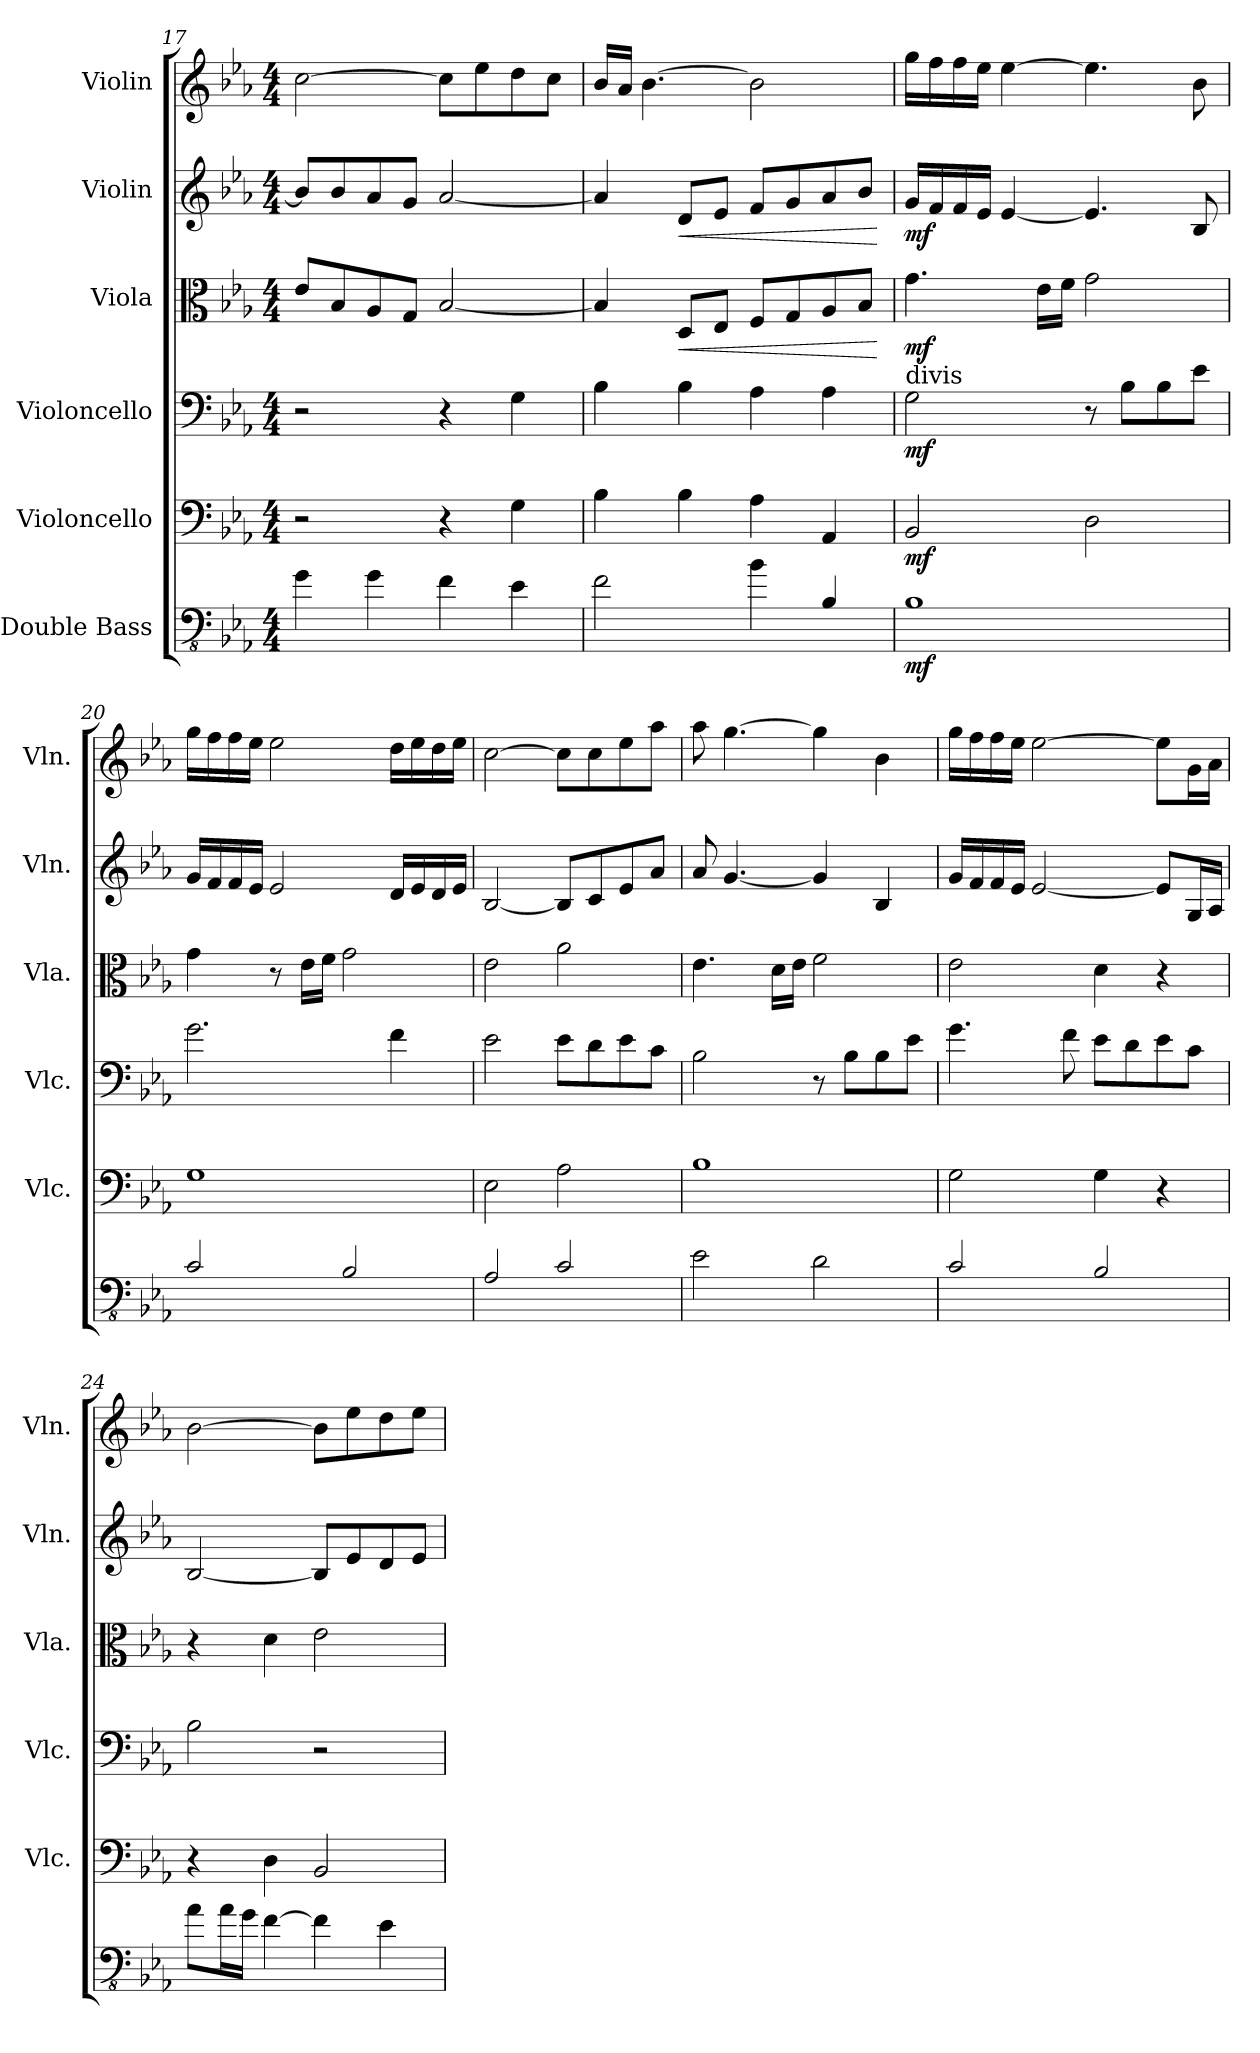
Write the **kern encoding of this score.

**kern	**dynam	**kern	**dynam	**kern	**dynam	**kern	**dynam	**kern	**dynam	**kern
*part6	*part6	*part5	*part5	*part4	*part4	*part3	*part3	*part2	*part2	*part1
*staff6	*staff6	*staff5	*staff5	*staff4	*staff4	*staff3	*staff3	*staff2	*staff2	*staff1
*I"Double Bass	*	*I"Violoncello	*	*I"Violoncello	*	*I"Viola	*	*I"Violin	*	*I"Violin
*	*	*I'Vlc.	*	*I'Vlc.	*	*I'Vla.	*	*I'Vln.	*	*I'Vln.
!!LO:LB:g=z
*clefFv4	*	*clefF4	*	*clefF4	*	*clefC3	*	*clefG2	*	*clefG2
*ITrd7c12	*	*	*	*	*	*	*	*	*	*
*k[b-e-a-]	*	*k[b-e-a-]	*	*k[b-e-a-]	*	*k[b-e-a-]	*	*k[b-e-a-]	*	*k[b-e-a-]
*M4/4	*	*M4/4	*	*M4/4	*	*M4/4	*	*M4/4	*	*M4/4
=17	=17	=17	=17	=17	=17	=17	=17	=17	=17	=17
4GG\	.	2r	.	2r	.	8e-/L	.	8b-/L]	.	[2cc\
.	.	.	.	.	.	8B-/	.	8b-/	.	.
4GG\	.	.	.	.	.	8A-/	.	8a-/	.	.
.	.	.	.	.	.	8G/J	.	8g/J	.	.
4FF\	.	4r	.	4r	.	[2B-/	.	[2a-/	.	8cc\L]
.	.	.	.	.	.	.	.	.	.	8ee-\
4EE-\	.	4G\	.	4G\	.	.	.	.	.	8dd\
.	.	.	.	.	.	.	.	.	.	8cc\J
=18	=18	=18	=18	=18	=18	=18	=18	=18	=18	=18
2FF\	.	4B-\	.	4B-\	.	4B-/]	.	4a-/]	.	16b-/LL
.	.	.	.	.	.	.	.	.	.	16a-/JJ
.	.	.	.	.	.	.	.	.	.	[4.b-\
!	!	!	!	!	!	!	!LO:HP:b	!	!LO:HP:b	!
.	.	4B-\	.	4B-\	.	8D/L	<	8d/L	<	.
.	.	.	.	.	.	8E-/J	.	8e-/J	.	.
4BB-\	.	4A-\	.	4A-\	.	8F/L	.	8f/L	.	2b-\]
.	.	.	.	.	.	8G/	.	8g/	.	.
4BBB-/	.	4AA-/	.	4A-\	.	8A-/	.	8a-/	.	.
.	.	.	.	.	.	8B-/J	.	8b-/J	.	.
.	.	.	.	.	.	.	[	.	[	.
=19	=19	=19	=19	=19	=19	=19	=19	=19	=19	=19
!	!	!	!	!LO:TX:a:t=divis	!	!	!	!	!	!
!	!LO:DY:b	!	!LO:DY:b	!	!LO:DY:b	!	!LO:DY:b	!	!LO:DY:b	!
1BBB-	mf	2BB-/	mf	2G\	mf	4.g\	mf	16g/LL	mf	16gg\LL
.	.	.	.	.	.	.	.	16f/	.	16ff\
.	.	.	.	.	.	.	.	16f/	.	16ff\
.	.	.	.	.	.	.	.	16e-/JJ	.	16ee-\JJ
.	.	.	.	.	.	.	.	[4e-/	.	[4ee-\
.	.	.	.	.	.	16e-\LL	.	.	.	.
.	.	.	.	.	.	16f\JJ	.	.	.	.
.	.	2D\	.	8r	.	2g\	.	4.e-/]	.	4.ee-\]
.	.	.	.	8B-\L	.	.	.	.	.	.
.	.	.	.	8B-\	.	.	.	.	.	.
.	.	.	.	8e-\J	.	.	.	8B-/	.	8b-\
=20	=20	=20	=20	=20	=20	=20	=20	=20	=20	=20
2CC/	.	1G	.	2.g\	.	4g\	.	16g/LL	.	16gg\LL
.	.	.	.	.	.	.	.	16f/	.	16ff\
.	.	.	.	.	.	.	.	16f/	.	16ff\
.	.	.	.	.	.	.	.	16e-/JJ	.	16ee-\JJ
.	.	.	.	.	.	8r	.	2e-/	.	2ee-\
.	.	.	.	.	.	16e-\LL	.	.	.	.
.	.	.	.	.	.	16f\JJ	.	.	.	.
2BBB-/	.	.	.	.	.	2g\	.	.	.	.
.	.	.	.	4f\	.	.	.	16d/LL	.	16dd\LL
.	.	.	.	.	.	.	.	16e-/	.	16ee-\
.	.	.	.	.	.	.	.	16d/	.	16dd\
.	.	.	.	.	.	.	.	16e-/JJ	.	16ee-\JJ
!!LO:PB:g=z
=21	=21	=21	=21	=21	=21	=21	=21	=21	=21	=21
2AAA-/	.	2E-\	.	2e-\	.	2e-\	.	[2B-/	.	[2cc\
2CC/	.	2A-\	.	8e-\L	.	2a-\	.	8B-/L]	.	8cc\L]
.	.	.	.	8d\	.	.	.	8c/	.	8cc\
.	.	.	.	8e-\	.	.	.	8e-/	.	8ee-\
.	.	.	.	8c\J	.	.	.	8a-/J	.	8aa-\J
=22	=22	=22	=22	=22	=22	=22	=22	=22	=22	=22
2EE-\	.	1B-	.	2B-\	.	4.e-\	.	8a-/	.	8aa-\
.	.	.	.	.	.	.	.	[4.g/	.	[4.gg\
.	.	.	.	.	.	16d\LL	.	.	.	.
.	.	.	.	.	.	16e-\JJ	.	.	.	.
2DD\	.	.	.	8r	.	2f\	.	4g/]	.	4gg\]
.	.	.	.	8B-\L	.	.	.	.	.	.
.	.	.	.	8B-\	.	.	.	4B-/	.	4b-\
.	.	.	.	8e-\J	.	.	.	.	.	.
=23	=23	=23	=23	=23	=23	=23	=23	=23	=23	=23
2CC/	.	2G\	.	4.g\	.	2e-\	.	16g/LL	.	16gg\LL
.	.	.	.	.	.	.	.	16f/	.	16ff\
.	.	.	.	.	.	.	.	16f/	.	16ff\
.	.	.	.	.	.	.	.	16e-/JJ	.	16ee-\JJ
.	.	.	.	.	.	.	.	[2e-/	.	[2ee-\
.	.	.	.	8f\	.	.	.	.	.	.
2BBB-/	.	4G\	.	8e-\L	.	4d\	.	.	.	.
.	.	.	.	8d\	.	.	.	.	.	.
.	.	4r	.	8e-\	.	4r	.	8e-/L]	.	8ee-\L]
.	.	.	.	8c\J	.	.	.	16G/L	.	16g\L
.	.	.	.	.	.	.	.	16A-/JJ	.	16a-\JJ
=24	=24	=24	=24	=24	=24	=24	=24	=24	=24	=24
8AA-\L	.	4r	.	2B-\	.	4r	.	[2B-/	.	[2b-\
16AA-\L	.	.	.	.	.	.	.	.	.	.
16GG\JJ	.	.	.	.	.	.	.	.	.	.
[4FF\	.	4D\	.	.	.	4d\	.	.	.	.
4FF\]	.	2BB-/	.	2r	.	2e-\	.	8B-/L]	.	8b-\L]
.	.	.	.	.	.	.	.	8e-/	.	8ee-\
4EE-\	.	.	.	.	.	.	.	8d/	.	8dd\
.	.	.	.	.	.	.	.	8e-/J	.	8ee-\J
=	=	=	=	=	=	=	=	=	=	=
*-	*-	*-	*-	*-	*-	*-	*-	*-	*-	*-
